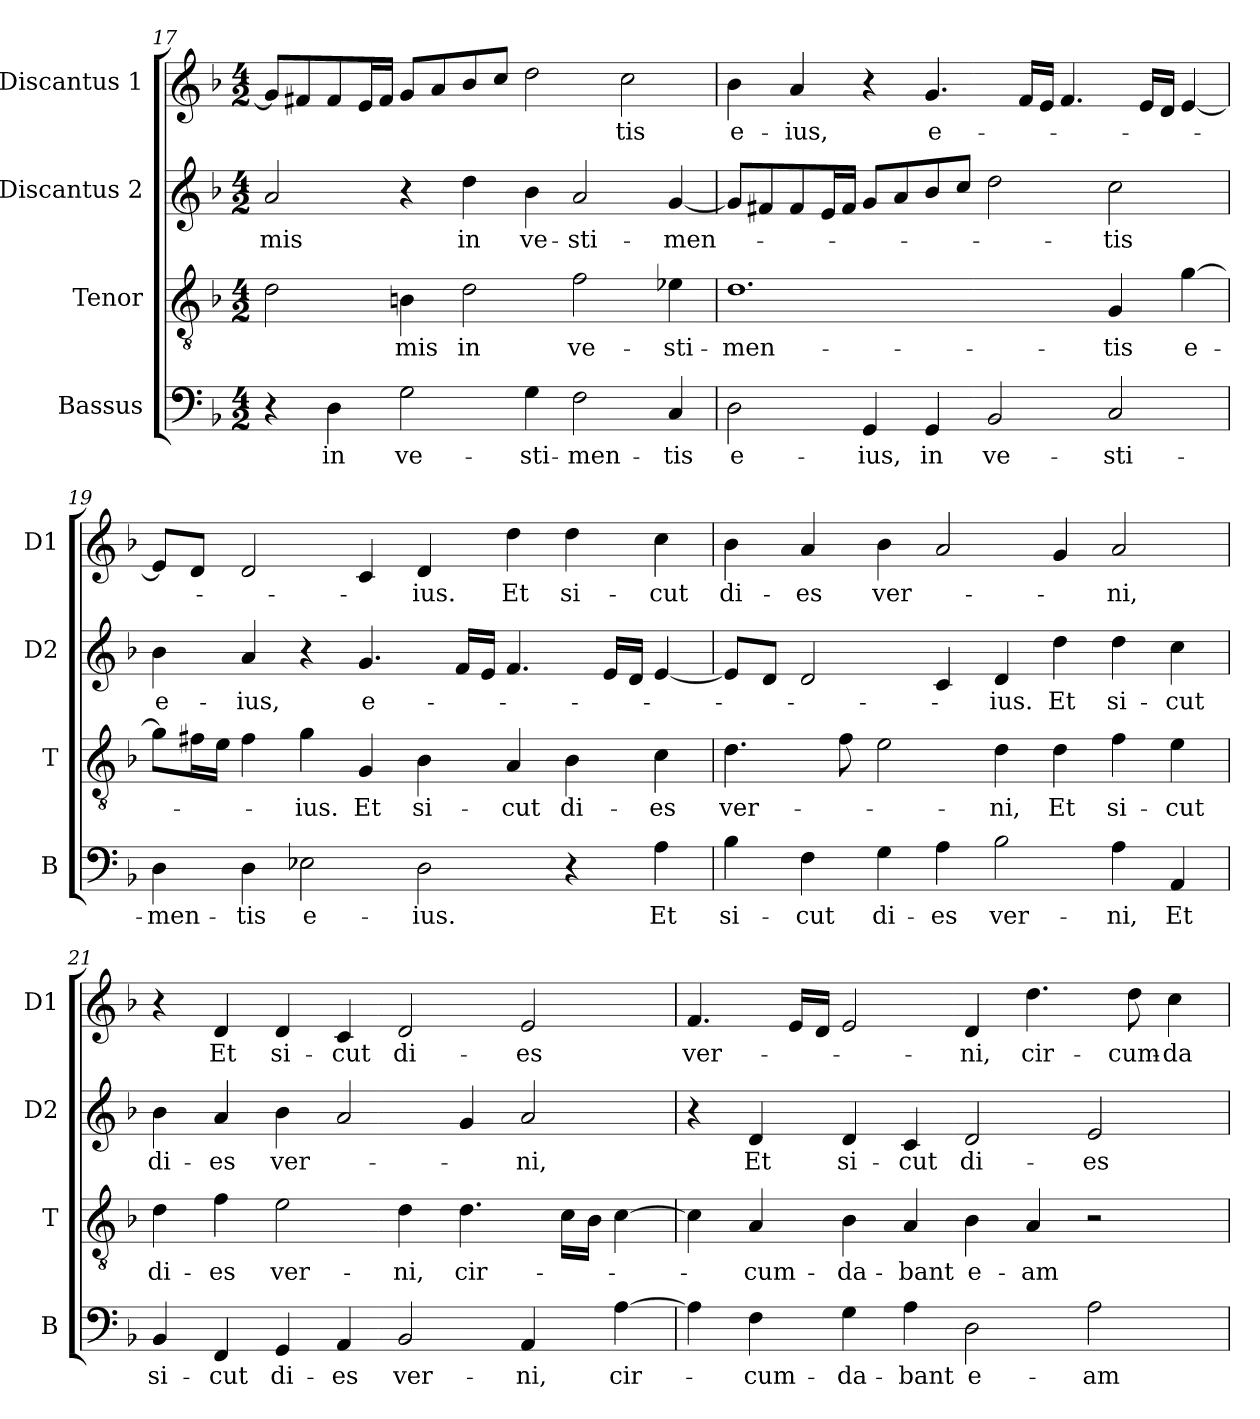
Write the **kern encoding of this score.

**kern	**text	**kern	**text	**kern	**text	**kern	**text
*part4	*part4	*part3	*part3	*part2	*part2	*part1	*part1
*staff4	*staff4	*staff3	*staff3	*staff2	*staff2	*staff1	*staff1
*I"Bassus	*	*I"Tenor	*	*I"Discantus 2	*	*I"Discantus 1	*
*I'B	*	*I'T	*	*I'D2	*	*I'D1	*
*clefF4	*	*clefGv2	*	*clefG2	*	*clefG2	*
*k[b-]	*	*k[b-]	*	*k[b-]	*	*k[b-]	*
*F:	*	*F:	*	*F:	*	*F:	*
*M4/2	*	*M4/2	*	*M4/2	*	*M4/2	*
=17	=17	=17	=17	=17	=17	=17	=17
!	!	!	!	!	!LO:LY:b	!	!
4r	.	2d\	.	2a/	-mis	8g/L]	.
.	.	.	.	.	.	8f#X/	.
!	!LO:LY:b	!	!	!	!	!	!
4D\	in	.	.	.	.	8f#/	.
.	.	.	.	.	.	16e/L	.
.	.	.	.	.	.	16f#/JJ	.
!	!LO:LY:b	!	!LO:LY:b	!	!	!	!
2G\	ve-	4Bn\	-mis	4r	.	8g/L	.
.	.	.	.	.	.	8a/	.
!	!	!	!LO:LY:b	!	!LO:LY:b	!	!
.	.	2d\	in	4dd\	in	8b-/	.
.	.	.	.	.	.	8cc/J	.
!	!LO:LY:b	!	!	!	!LO:LY:b	!	!
4G\	-sti-	.	.	4b-\	ve-	2dd\	.
!	!LO:LY:b	!	!LO:LY:b	!	!LO:LY:b	!	!
2F\	-men-	2f\	ve-	2a/	-sti-	.	.
!	!	!	!	!	!	!	!LO:LY:b
.	.	.	.	.	.	2cc\	-tis
!	!LO:LY:b	!	!LO:LY:b	!	!LO:LY:b	!	!
4C/	-tis	4e-X\	-sti-	[4g/	-men-	.	.
!!LO:LB:g=z
=18	=18	=18	=18	=18	=18	=18	=18
!	!LO:LY:b	!	!LO:LY:b	!	!	!	!LO:LY:b
2D\	e-	1.d	-men-	8g/L]	.	4b-\	e-
.	.	.	.	8f#X/	.	.	.
!	!	!	!	!	!	!	!LO:LY:b
.	.	.	.	8f#/	.	4a/	-ius,
.	.	.	.	16e/L	.	.	.
.	.	.	.	16f#/JJ	.	.	.
!	!LO:LY:b	!	!	!	!	!	!
4GG/	-ius,	.	.	8g/L	.	4r	.
.	.	.	.	8a/	.	.	.
!	!LO:LY:b	!	!	!	!	!	!LO:LY:b
4GG/	in	.	.	8b-/	.	4.g/	e-
.	.	.	.	8cc/J	.	.	.
!	!LO:LY:b	!	!	!	!	!	!
2BB-/	ve-	.	.	2dd\	.	.	.
.	.	.	.	.	.	16f/LL	.
.	.	.	.	.	.	16e/JJ	.
.	.	.	.	.	.	4.f/	.
!	!LO:LY:b	!	!LO:LY:b	!	!LO:LY:b	!	!
2C/	-sti-	4G/	-tis	2cc\	-tis	.	.
.	.	.	.	.	.	16e/LL	.
.	.	.	.	.	.	16d/JJ	.
!	!	!	!LO:LY:b	!	!	!	!
.	.	[4g\	e-	.	.	[4e/	.
=19	=19	=19	=19	=19	=19	=19	=19
!	!LO:LY:b	!	!	!	!LO:LY:b	!	!
4D\	-men-	8g\L]	.	4b-\	e-	8e/L]	.
.	.	16f#X\L	.	.	.	8d/J	.
.	.	16e\JJ	.	.	.	.	.
!	!LO:LY:b	!	!	!	!LO:LY:b	!	!
4D\	-tis	4f#\	.	4a/	-ius,	2d/	.
!	!LO:LY:b	!	!LO:LY:b	!	!	!	!
2E-X\	e-	4g\	-ius.	4r	.	.	.
!	!	!	!LO:LY:b	!	!LO:LY:b	!	!
.	.	4G/	Et	4.g/	e-	4c/	.
!	!LO:LY:b	!	!LO:LY:b	!	!	!	!LO:LY:b
2D\	-ius.	4B-\	si-	.	.	4d/	-ius.
.	.	.	.	16f/LL	.	.	.
.	.	.	.	16e/JJ	.	.	.
!	!	!	!LO:LY:b	!	!	!	!LO:LY:b
.	.	4A/	-cut	4.f/	.	4dd\	Et
!	!	!	!LO:LY:b	!	!	!	!LO:LY:b
4r	.	4B-\	di-	.	.	4dd\	si-
.	.	.	.	16e/LL	.	.	.
.	.	.	.	16d/JJ	.	.	.
!	!LO:LY:b	!	!LO:LY:b	!	!	!	!LO:LY:b
4A\	Et	4c\	-es	[4e/	.	4cc\	-cut
=20	=20	=20	=20	=20	=20	=20	=20
!	!LO:LY:b	!	!LO:LY:b	!	!	!	!LO:LY:b
4B-\	si-	4.d\	ver-	8e/L]	.	4b-\	di-
.	.	.	.	8d/J	.	.	.
!	!LO:LY:b	!	!	!	!	!	!LO:LY:b
4F\	-cut	.	.	2d/	.	4a/	-es
.	.	8f\	.	.	.	.	.
!	!LO:LY:b	!	!	!	!	!	!LO:LY:b
4G\	di-	2e\	.	.	.	4b-\	ver-
!	!LO:LY:b	!	!	!	!	!	!
4A\	-es	.	.	4c/	.	2a/	.
!	!LO:LY:b	!	!LO:LY:b	!	!LO:LY:b	!	!
2B-\	ver-	4d\	-ni,	4d/	-ius.	.	.
!	!	!	!LO:LY:b	!	!LO:LY:b	!	!
.	.	4d\	Et	4dd\	Et	4g/	.
!	!LO:LY:b	!	!LO:LY:b	!	!LO:LY:b	!	!LO:LY:b
4A\	-ni,	4f\	si-	4dd\	si-	2a/	-ni,
!	!LO:LY:b	!	!LO:LY:b	!	!LO:LY:b	!	!
4AA/	Et	4e\	-cut	4cc\	-cut	.	.
!!LO:PB:g=z
=21	=21	=21	=21	=21	=21	=21	=21
!	!LO:LY:b	!	!LO:LY:b	!	!LO:LY:b	!	!
4BB-/	si-	4d\	di-	4b-\	di-	4r	.
!	!LO:LY:b	!	!LO:LY:b	!	!LO:LY:b	!	!LO:LY:b
4FF/	-cut	4f\	-es	4a/	-es	4d/	Et
!	!LO:LY:b	!	!LO:LY:b	!	!LO:LY:b	!	!LO:LY:b
4GG/	di-	2e\	ver-	4b-\	ver-	4d/	si-
!	!LO:LY:b	!	!	!	!	!	!LO:LY:b
4AA/	-es	.	.	2a/	.	4c/	-cut
!	!LO:LY:b	!	!LO:LY:b	!	!	!	!LO:LY:b
2BB-/	ver-	4d\	-ni,	.	.	2d/	di-
!	!	!	!LO:LY:b	!	!	!	!
.	.	4.d\	cir-	4g/	.	.	.
!	!LO:LY:b	!	!	!	!LO:LY:b	!	!LO:LY:b
4AA/	-ni,	.	.	2a/	-ni,	2e/	-es
.	.	16c\LL	.	.	.	.	.
.	.	16B-\JJ	.	.	.	.	.
!	!LO:LY:b	!	!	!	!	!	!
[4A\	cir-	[4c\	.	.	.	.	.
=22	=22	=22	=22	=22	=22	=22	=22
!	!	!	!	!	!	!	!LO:LY:b
4A\]	.	4c\]	.	4r	.	4.f/	ver-
!	!LO:LY:b	!	!LO:LY:b	!	!LO:LY:b	!	!
4F\	-cum-	4A/	-cum-	4d/	Et	.	.
.	.	.	.	.	.	16e/LL	.
.	.	.	.	.	.	16d/JJ	.
!	!LO:LY:b	!	!LO:LY:b	!	!LO:LY:b	!	!
4G\	-da-	4B-\	-da-	4d/	si-	2e/	.
!	!LO:LY:b	!	!LO:LY:b	!	!LO:LY:b	!	!
4A\	-bant	4A/	-bant	4c/	-cut	.	.
!	!LO:LY:b	!	!LO:LY:b	!	!LO:LY:b	!	!LO:LY:b
2D\	e-	4B-\	e-	2d/	di-	4d/	-ni,
!	!	!	!LO:LY:b	!	!	!	!LO:LY:b
.	.	4A/	-am	.	.	4.dd\	cir-
!	!LO:LY:b	!	!	!	!LO:LY:b	!	!
2A\	-am	2r	.	2e/	-es	.	.
!	!	!	!	!	!	!	!LO:LY:b
.	.	.	.	.	.	8dd\	-cum-
!	!	!	!	!	!	!	!LO:LY:b
.	.	.	.	.	.	4cc\	-da-
=	=	=	=	=	=	=	=
*-	*-	*-	*-	*-	*-	*-	*-
